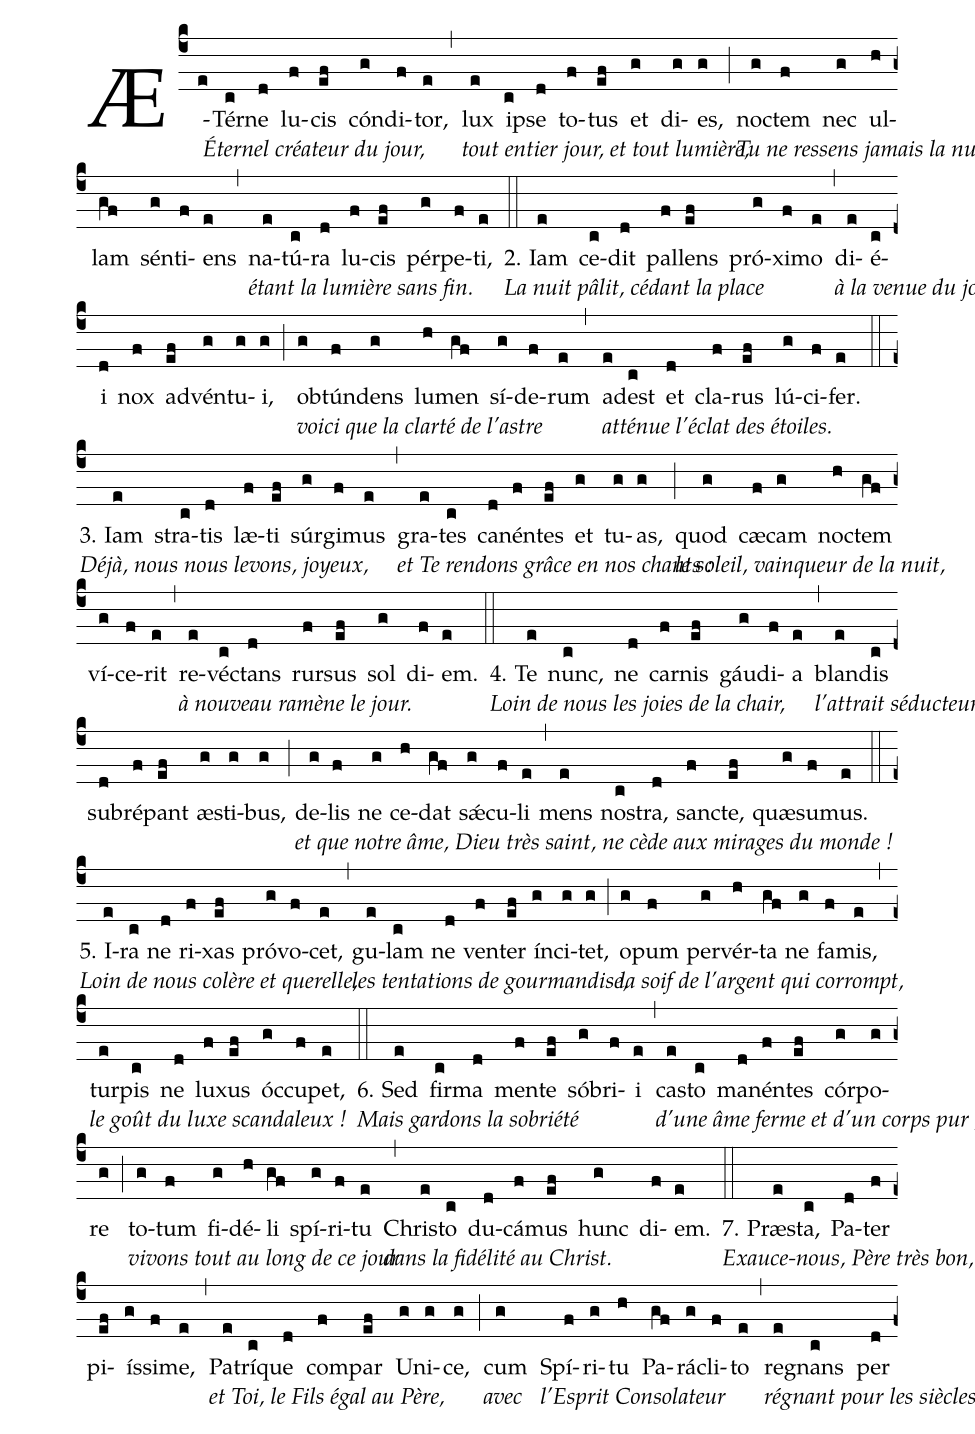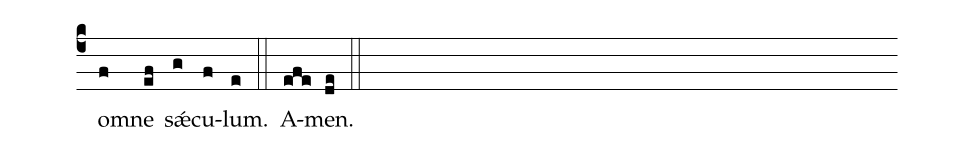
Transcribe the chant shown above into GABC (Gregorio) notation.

%%
(c4)

  Æ[Éternel créateur du jour,         ](e)Tér(c)ne(d) lu(f)cis(ef) cón(g)di(f)tor,(e) (,)
lux[tout entier jour, et tout lumière,](e) i(c)pse(d) to(f)tus(ef) et(g) di(g)es,(g) (;)
 no[Tu ne ressens jamais la nuit,     ](g)ctem(f) nec(g) ul(h)lam(gf) sén(g)ti(f)ens(e) (,)
 na[étant la lumière sans fin.        ](e)tú(c)ra(d) lu(f)cis(ef) pér(g)pe(f)ti,(e) (::)

2. Iam[La nuit pâlit, cédant la place](e) ce(c)dit(d) pal(f)lens(ef) pró(g)xi(f)mo(e) (,)
    di[à la venue du jour prochain :  ](e)é(c)i(d) nox(f) ad(ef)vén(g)tu(g)i,(g) (;)
    ob[voici que la clarté de l’astre](g)tún(f)dens(g) lu(h)men(gf) sí(g)de(f)rum(e) (,)
    ad[atténue l’éclat des étoiles.  ](e)est(c) et(d) cla(f)rus(ef) lú(g)ci(f)fer.(e) (::)

3. Iam[Déjà, nous nous levons, joyeux,   ](e) stra(c)tis(d) læ(f)ti(ef) súr(g)gi(f)mus(e) (,)
   gra[et Te rendons grâce en nos chants :](e)tes(c) ca(d)nén(f)tes(ef) et(g) tu(g)as,(g) (;)
  quod[le soleil, vainqueur de la nuit,  ](g) cæ(f)cam(g) no(h)ctem(gf) ví(g)ce(f)rit(e) (,)
    re[à nouveau ramène le jour.         ](e)vé(c)ctans(d) rur(f)sus(ef) sol(g) di(f)em.(e) (::)

4. Te[Loin de nous les joies de la chair, ](e) nunc,(c) ne(d) car(f)nis(ef) gáu(g)di(f)a(e) (,)
 blan[l’attrait séducteur de leur flamme !](e)dis(c) sub(d)ré(f)pant(ef) æ(g)sti(g)bus,(g) (;)
   de[et que notre âme, Dieu très saint, ne cède aux mirages du monde ! ](g)lis(f) ne(g) ce(h)dat(gf) s<sp>'ae</sp>(g)cu(f)li(e) (,)
 mens(e) no(c)stra,(d) san(f)cte,(ef) quæ(g)su(f)mus.(e) (::)

5. I[Loin de nous colère et querelle, ](e)ra(c) ne(d) ri(f)xas(ef) pró(g)vo(f)cet,(e) (,)
  gu[les tentations de gourmandise,   ](e)lam(c) ne(d) ven(f)ter(ef) ín(g)ci(g)tet,(g) (;)
   o[la soif de l’argent qui corrompt,](g)pum(f) per(g)vér(h)ta(gf) ne(g) fa(f)mis,(e) (,)
 tur[le goût du luxe scandaleux !     ](e)pis(c) ne(d) lu(f)xus(ef) óc(g)cu(f)pet,(e) (::)

6. Sed[Mais gardons la sobriété           ](e) fir(c)ma(d) men(f)te(ef) só(g)bri(f)i(e) (,)
    ca[d’une âme ferme et d’un corps pur ;](e)sto(c) ma(d)nén(f)tes(ef) cór(g)po(g)re(g) (;)
    to[vivons tout au long de ce jour     ](g)tum(f) fi(g)dé(h)li(gf) spí(g)ri(f)tu(e) (,)
  Chri[dans la fidélité au Christ.        ](e)sto(c) du(d)cá(f)mus(ef) hunc(g) di(f)em.(e) (::)

7. Præ[Exauce-nous, Père très bon,          ](e)sta,(c) Pa(d)ter(f) pi(ef)ís(g)si(f)me,(e) (,)
    Pa[et Toi, le Fils égal au Père,        ](e)trí(c)que(d) com(f)par(ef) U(g)ni(g)ce,(g) (;)
   cum[avec             ](g) Spí[l'Esprit Consolateur](f)ri(g)tu(h) Pa(gf)rá(g)cli(f)to(e) (,)
    re[régnant pour les siècles des siècles.](e)gnans(c) per(d) om(f)ne(ef) s<sp>'ae</sp>(g)cu(f)lum.(e) (::)

A(efe)men.(de) (::)
